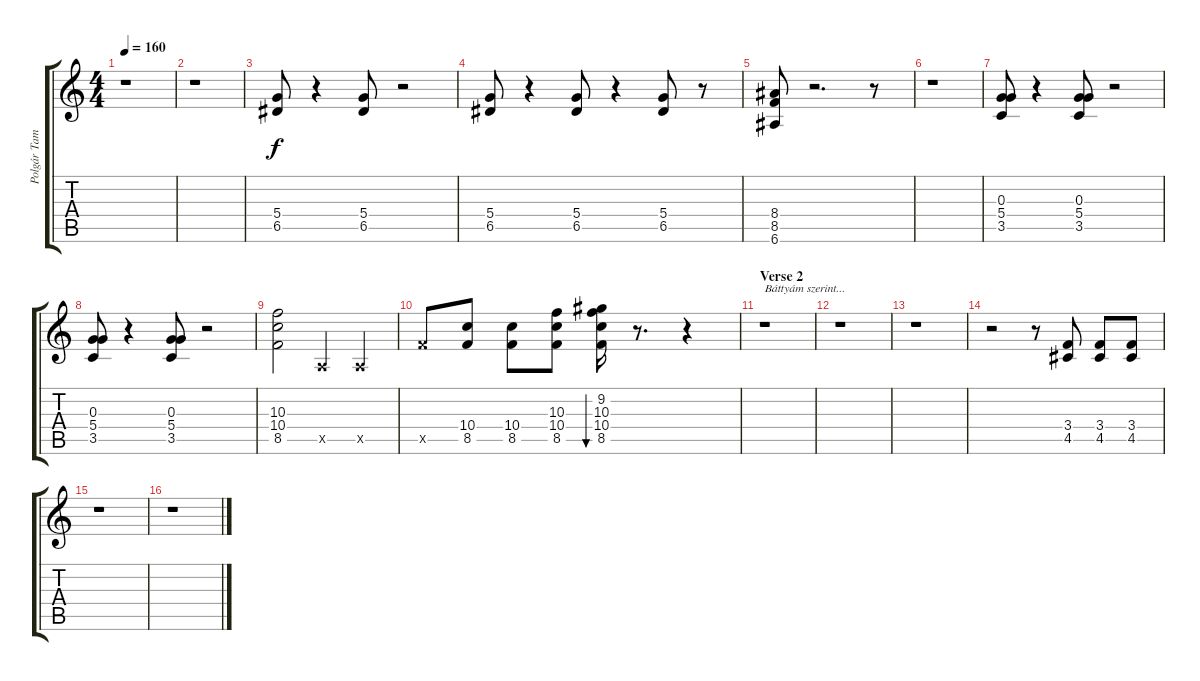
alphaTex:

\track ("Polgár Tamás" "Polgár Tam") {instrument electricguitarclean}
\staff {score tabs}
\tuning (E4 B3 G3 D3 A2 E2) {hide}
\ts (4 4)
\tempo 160
\clef g2
\ks c
r.1{dy f} |
r.1 |
(5.4 6.5).8 r.4 (5.4 6.5).8 r.2 |
(5.4 6.5).8 r.4 (5.4 6.5).8 r.4 (5.4 6.5).8 r.8 |
(8.4 8.5 6.6).8 r.2{d} r.8 |
r.1 |
(0.3 5.4 3.5).8 r.4 (0.3 5.4 3.5).8 r.2 |
(0.3 5.4 3.5).8 r.4 (0.3 5.4 3.5).8 r.2 |
(10.3 10.4 8.5).2 0.5{x}.4 0.5{x}.4 |
8.5{x}.8 (10.4 8.5).8 (10.4 8.5).8 (10.3 10.4 8.5).8 (9.2 10.3 10.4 8.5).16{bu 60} r.8{d} r.4 |
\section ("" "Verse 2")
r.1{txt "Báttyám szerint..."} |
r.1 |
r.1 |
r.2 r.8 (3.4 4.5).8 (3.4 4.5).8 (3.4 4.5).8 |
r.1 |
r.1
